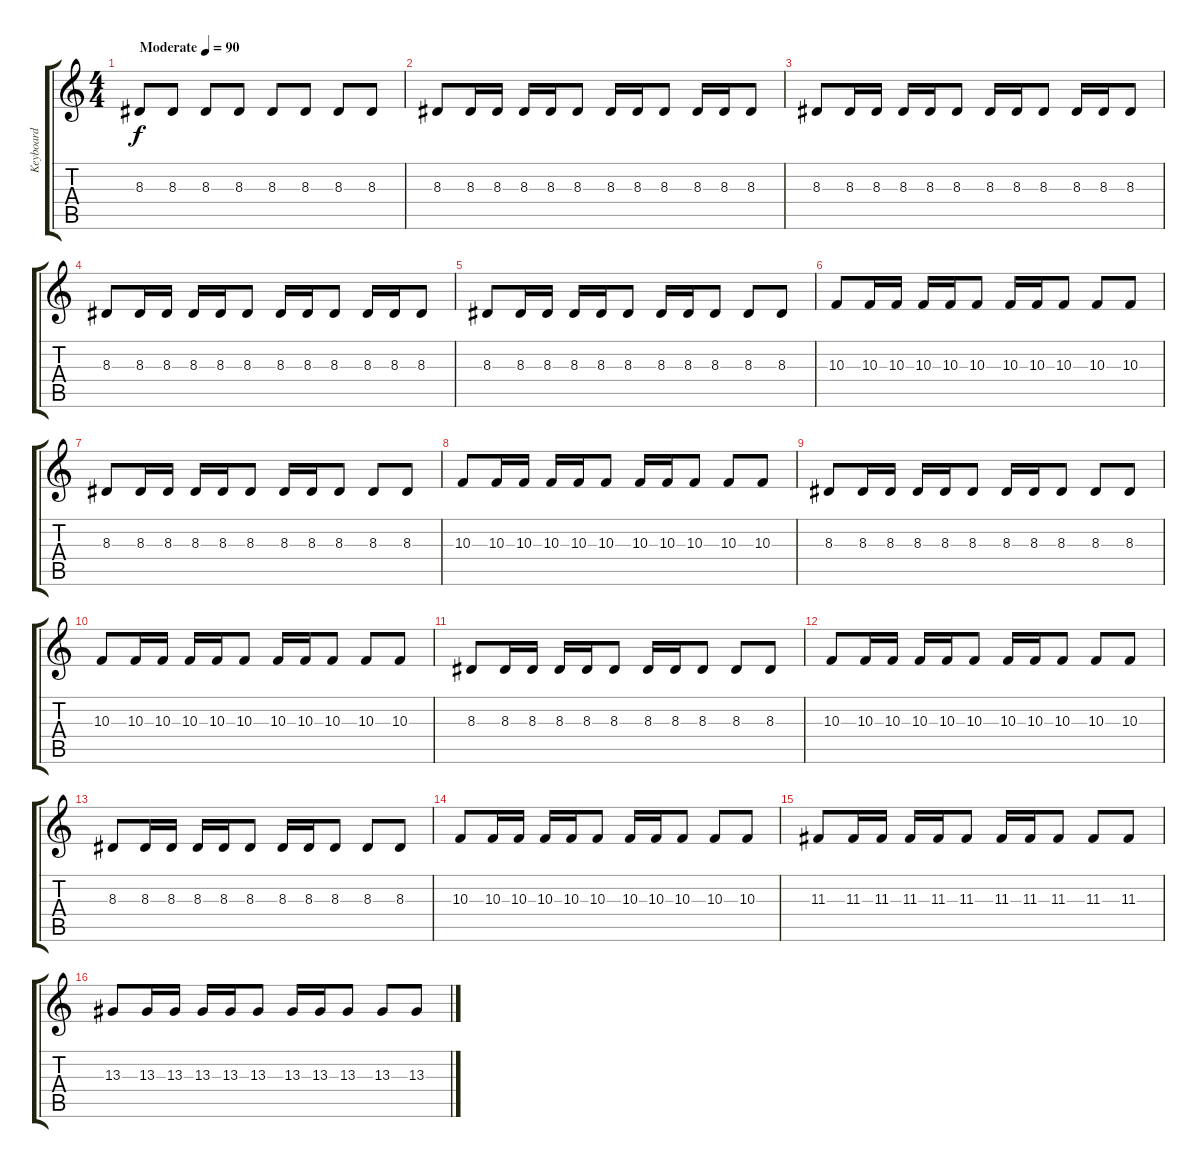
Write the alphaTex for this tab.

\track ("Keyboard" "Keyboard") {instrument stringensemble1}
\staff {score tabs}
\tuning (E4 B3 G3 D3 A2 E2) {hide}
\ts (4 4)
\tempo (90 "Moderate")
\clef g2
\ks c
8.3.8{dy f instrument stringensemble1} 8.3.8 8.3.8 8.3.8 8.3.8 8.3.8 8.3.8 8.3.8 |
8.3.8 8.3.16 8.3.16 8.3.16 8.3.16 8.3.8 8.3.16 8.3.16 8.3.8 8.3.16 8.3.16 8.3.8 |
8.3.8 8.3.16 8.3.16 8.3.16 8.3.16 8.3.8 8.3.16 8.3.16 8.3.8 8.3.16 8.3.16 8.3.8 |
8.3.8 8.3.16 8.3.16 8.3.16 8.3.16 8.3.8 8.3.16 8.3.16 8.3.8 8.3.16 8.3.16 8.3.8 |
8.3.8 8.3.16 8.3.16 8.3.16 8.3.16 8.3.8 8.3.16 8.3.16 8.3.8 8.3.8 8.3.8 |
10.3.8 10.3.16 10.3.16 10.3.16 10.3.16 10.3.8 10.3.16 10.3.16 10.3.8 10.3.8 10.3.8 |
8.3.8 8.3.16 8.3.16 8.3.16 8.3.16 8.3.8 8.3.16 8.3.16 8.3.8 8.3.8 8.3.8 |
10.3.8 10.3.16 10.3.16 10.3.16 10.3.16 10.3.8 10.3.16 10.3.16 10.3.8 10.3.8 10.3.8 |
8.3.8 8.3.16 8.3.16 8.3.16 8.3.16 8.3.8 8.3.16 8.3.16 8.3.8 8.3.8 8.3.8 |
10.3.8 10.3.16 10.3.16 10.3.16 10.3.16 10.3.8 10.3.16 10.3.16 10.3.8 10.3.8 10.3.8 |
8.3.8 8.3.16 8.3.16 8.3.16 8.3.16 8.3.8 8.3.16 8.3.16 8.3.8 8.3.8 8.3.8 |
10.3.8 10.3.16 10.3.16 10.3.16 10.3.16 10.3.8 10.3.16 10.3.16 10.3.8 10.3.8 10.3.8 |
8.3.8 8.3.16 8.3.16 8.3.16 8.3.16 8.3.8 8.3.16 8.3.16 8.3.8 8.3.8 8.3.8 |
10.3.8 10.3.16 10.3.16 10.3.16 10.3.16 10.3.8 10.3.16 10.3.16 10.3.8 10.3.8 10.3.8 |
11.3.8 11.3.16 11.3.16 11.3.16 11.3.16 11.3.8 11.3.16 11.3.16 11.3.8 11.3.8 11.3.8 |
13.3.8 13.3.16 13.3.16 13.3.16 13.3.16 13.3.8 13.3.16 13.3.16 13.3.8 13.3.8 13.3.8
